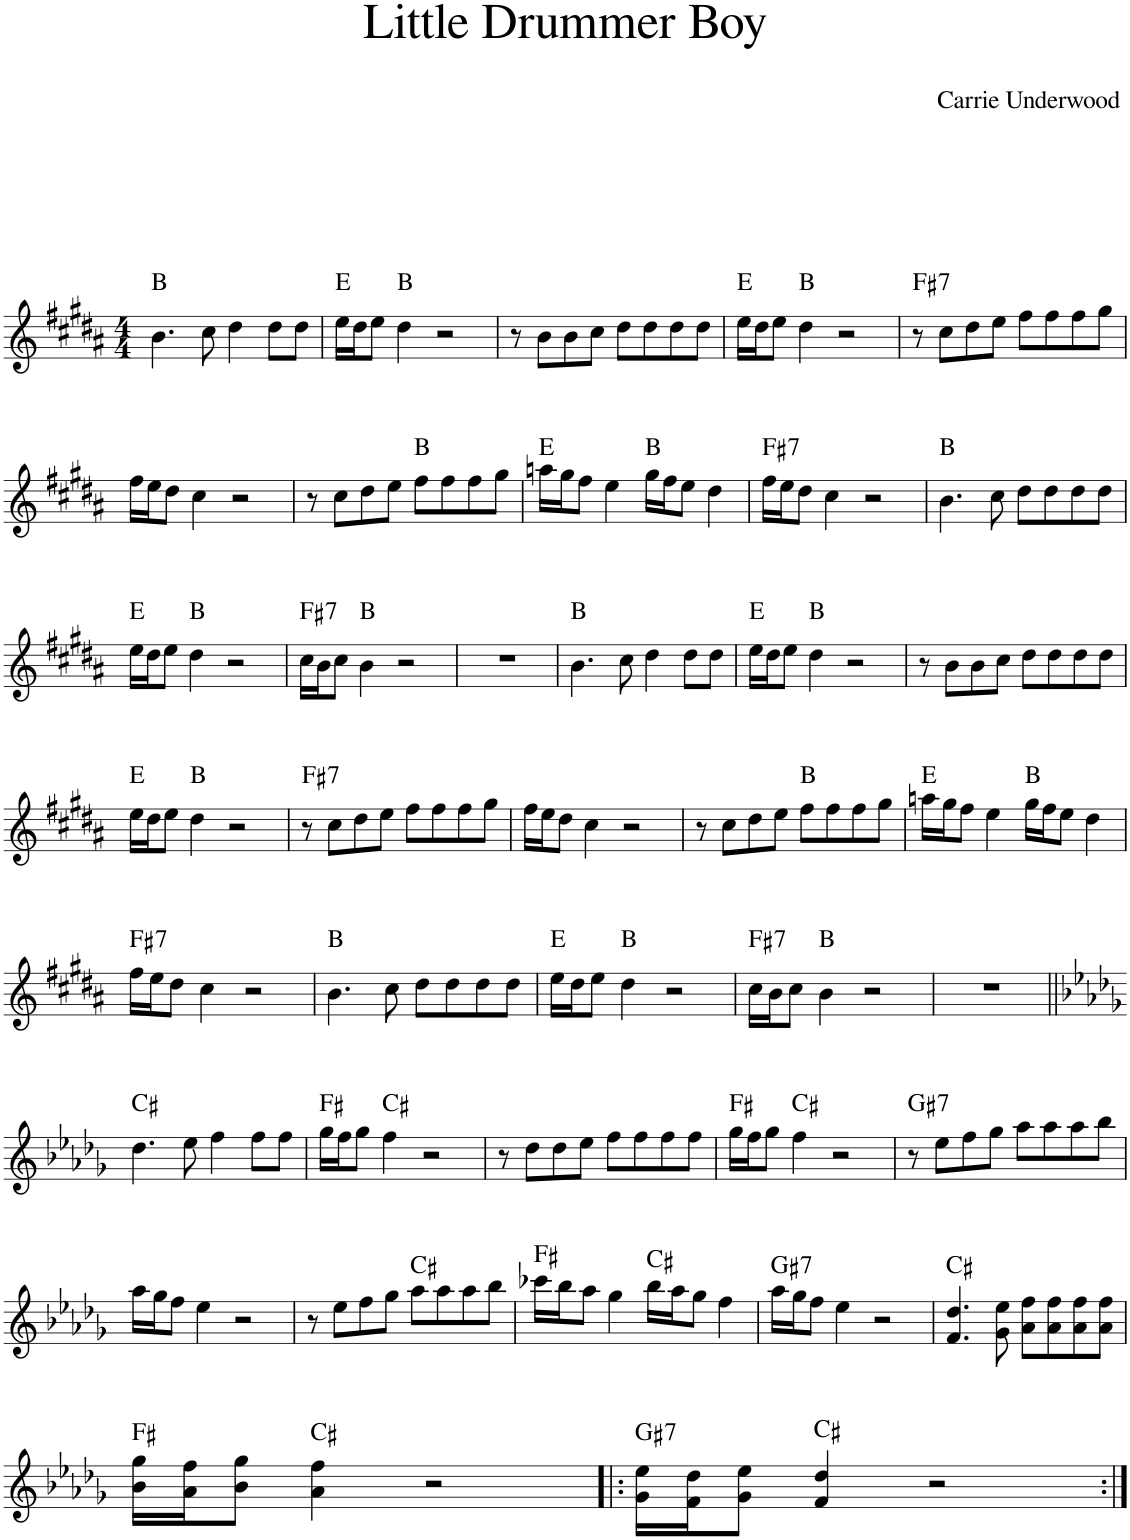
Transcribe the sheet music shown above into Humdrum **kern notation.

**kern	**harte
*part1	*part1
*staff1	*
*I"Piano	*
*I'Pno.	*
*clefG2	*
*k[f#c#g#d#a#]	*
*M4/4	*
=1	=1
4.b\	B:maj
8cc#\	.
4dd#\	.
8dd#\L	.
8dd#\J	.
=2	=2
16ee\LL	E:maj
16dd#\J	.
8ee\J	.
4dd#\	B:maj
2r	.
=3	=3
8r	.
8b\L	.
8b\	.
8cc#\J	.
8dd#\L	.
8dd#\	.
8dd#\	.
8dd#\J	.
=4	=4
16ee\LL	E:maj
16dd#\J	.
8ee\J	.
4dd#\	B:maj
2r	.
=5	=5
!	!LO:H:kt=7
8r	F#:7
8cc#\L	.
8dd#\	.
8ee\J	.
8ff#\L	.
8ff#\	.
8ff#\	.
8gg#\J	.
!!LO:LB:g=z
=6	=6
16ff#\LL	.
16ee\J	.
8dd#\J	.
4cc#\	.
2r	.
=7	=7
8r	.
8cc#\L	.
8dd#\	.
8ee\J	.
8ff#\L	B:maj
8ff#\	.
8ff#\	.
8gg#\J	.
=8	=8
16aan\LL	E:maj
16gg#\J	.
8ff#\J	.
4ee\	.
16gg#\LL	B:maj
16ff#\J	.
8ee\J	.
4dd#\	.
=9	=9
!	!LO:H:kt=7
16ff#\LL	F#:7
16ee\J	.
8dd#\J	.
4cc#\	.
2r	.
=10	=10
4.b\	B:maj
8cc#\	.
8dd#\L	.
8dd#\	.
8dd#\	.
8dd#\J	.
!!LO:LB:g=z
=11	=11
16ee\LL	E:maj
16dd#\J	.
8ee\J	.
4dd#\	B:maj
2r	.
=12	=12
!	!LO:H:kt=7
16cc#\LL	F#:7
16b\J	.
8cc#\J	.
4b\	B:maj
2r	.
=13	=13
1r	.
=14	=14
4.b\	B:maj
8cc#\	.
4dd#\	.
8dd#\L	.
8dd#\J	.
=15	=15
16ee\LL	E:maj
16dd#\J	.
8ee\J	.
4dd#\	B:maj
2r	.
=16	=16
8r	.
8b\L	.
8b\	.
8cc#\J	.
8dd#\L	.
8dd#\	.
8dd#\	.
8dd#\J	.
!!LO:LB:g=z
=17	=17
16ee\LL	E:maj
16dd#\J	.
8ee\J	.
4dd#\	B:maj
2r	.
=18	=18
!	!LO:H:kt=7
8r	F#:7
8cc#\L	.
8dd#\	.
8ee\J	.
8ff#\L	.
8ff#\	.
8ff#\	.
8gg#\J	.
=19	=19
16ff#\LL	.
16ee\J	.
8dd#\J	.
4cc#\	.
2r	.
=20	=20
8r	.
8cc#\L	.
8dd#\	.
8ee\J	.
8ff#\L	B:maj
8ff#\	.
8ff#\	.
8gg#\J	.
=21	=21
16aan\LL	E:maj
16gg#\J	.
8ff#\J	.
4ee\	.
16gg#\LL	B:maj
16ff#\J	.
8ee\J	.
4dd#\	.
!!LO:LB:g=z
=22	=22
!	!LO:H:kt=7
16ff#\LL	F#:7
16ee\J	.
8dd#\J	.
4cc#\	.
2r	.
=23	=23
4.b\	B:maj
8cc#\	.
8dd#\L	.
8dd#\	.
8dd#\	.
8dd#\J	.
=24	=24
16ee\LL	E:maj
16dd#\J	.
8ee\J	.
4dd#\	B:maj
2r	.
=25	=25
!	!LO:H:kt=7
16cc#\LL	F#:7
16b\J	.
8cc#\J	.
4b\	B:maj
2r	.
=26	=26
1r	.
!!LO:LB:g=z
=27||	=27||
*k[b-e-a-d-g-]	*
4.dd-\	C#:maj
8ee-\	.
4ff\	.
8ff\L	.
8ff\J	.
=28	=28
16gg-\LL	F#:maj
16ff\J	.
8gg-\J	.
4ff\	C#:maj
2r	.
=29	=29
8r	.
8dd-\L	.
8dd-\	.
8ee-\J	.
8ff\L	.
8ff\	.
8ff\	.
8ff\J	.
=30	=30
16gg-\LL	F#:maj
16ff\J	.
8gg-\J	.
4ff\	C#:maj
2r	.
=31	=31
!	!LO:H:kt=7
8r	G#:7
8ee-\L	.
8ff\	.
8gg-\J	.
8aa-\L	.
8aa-\	.
8aa-\	.
8bb-\J	.
!!LO:LB:g=z
=32	=32
16aa-\LL	.
16gg-\J	.
8ff\J	.
4ee-\	.
2r	.
=33	=33
8r	.
8ee-\L	.
8ff\	.
8gg-\J	.
8aa-\L	C#:maj
8aa-\	.
8aa-\	.
8bb-\J	.
=34	=34
16ccc-X\LL	F#:maj
16bb-\J	.
8aa-\J	.
4gg-\	.
16bb-\LL	C#:maj
16aa-\J	.
8gg-\J	.
4ff\	.
=35	=35
!	!LO:H:kt=7
16aa-\LL	G#:7
16gg-\J	.
8ff\J	.
4ee-\	.
2r	.
=36	=36
4.f/ 4.dd-/	C#:maj
8g-\ 8ee-\	.
8a-\ 8ff\L	.
8a-\ 8ff\	.
8a-\ 8ff\	.
8a-\ 8ff\J	.
!!LO:LB:g=z
=37	=37
16b-\ 16gg-\LL	F#:maj
16a-\ 16ff\J	.
8b-\ 8gg-\J	.
4a-\ 4ff\	C#:maj
2r	.
=38!|:	=38!|:
!	!LO:H:kt=7
16g-\ 16ee-\LL	G#:7
16f\ 16dd-\J	.
8g-\ 8ee-\J	.
4f/ 4dd-/	C#:maj
2r	.
=:|!	=:|!
*-	*-
